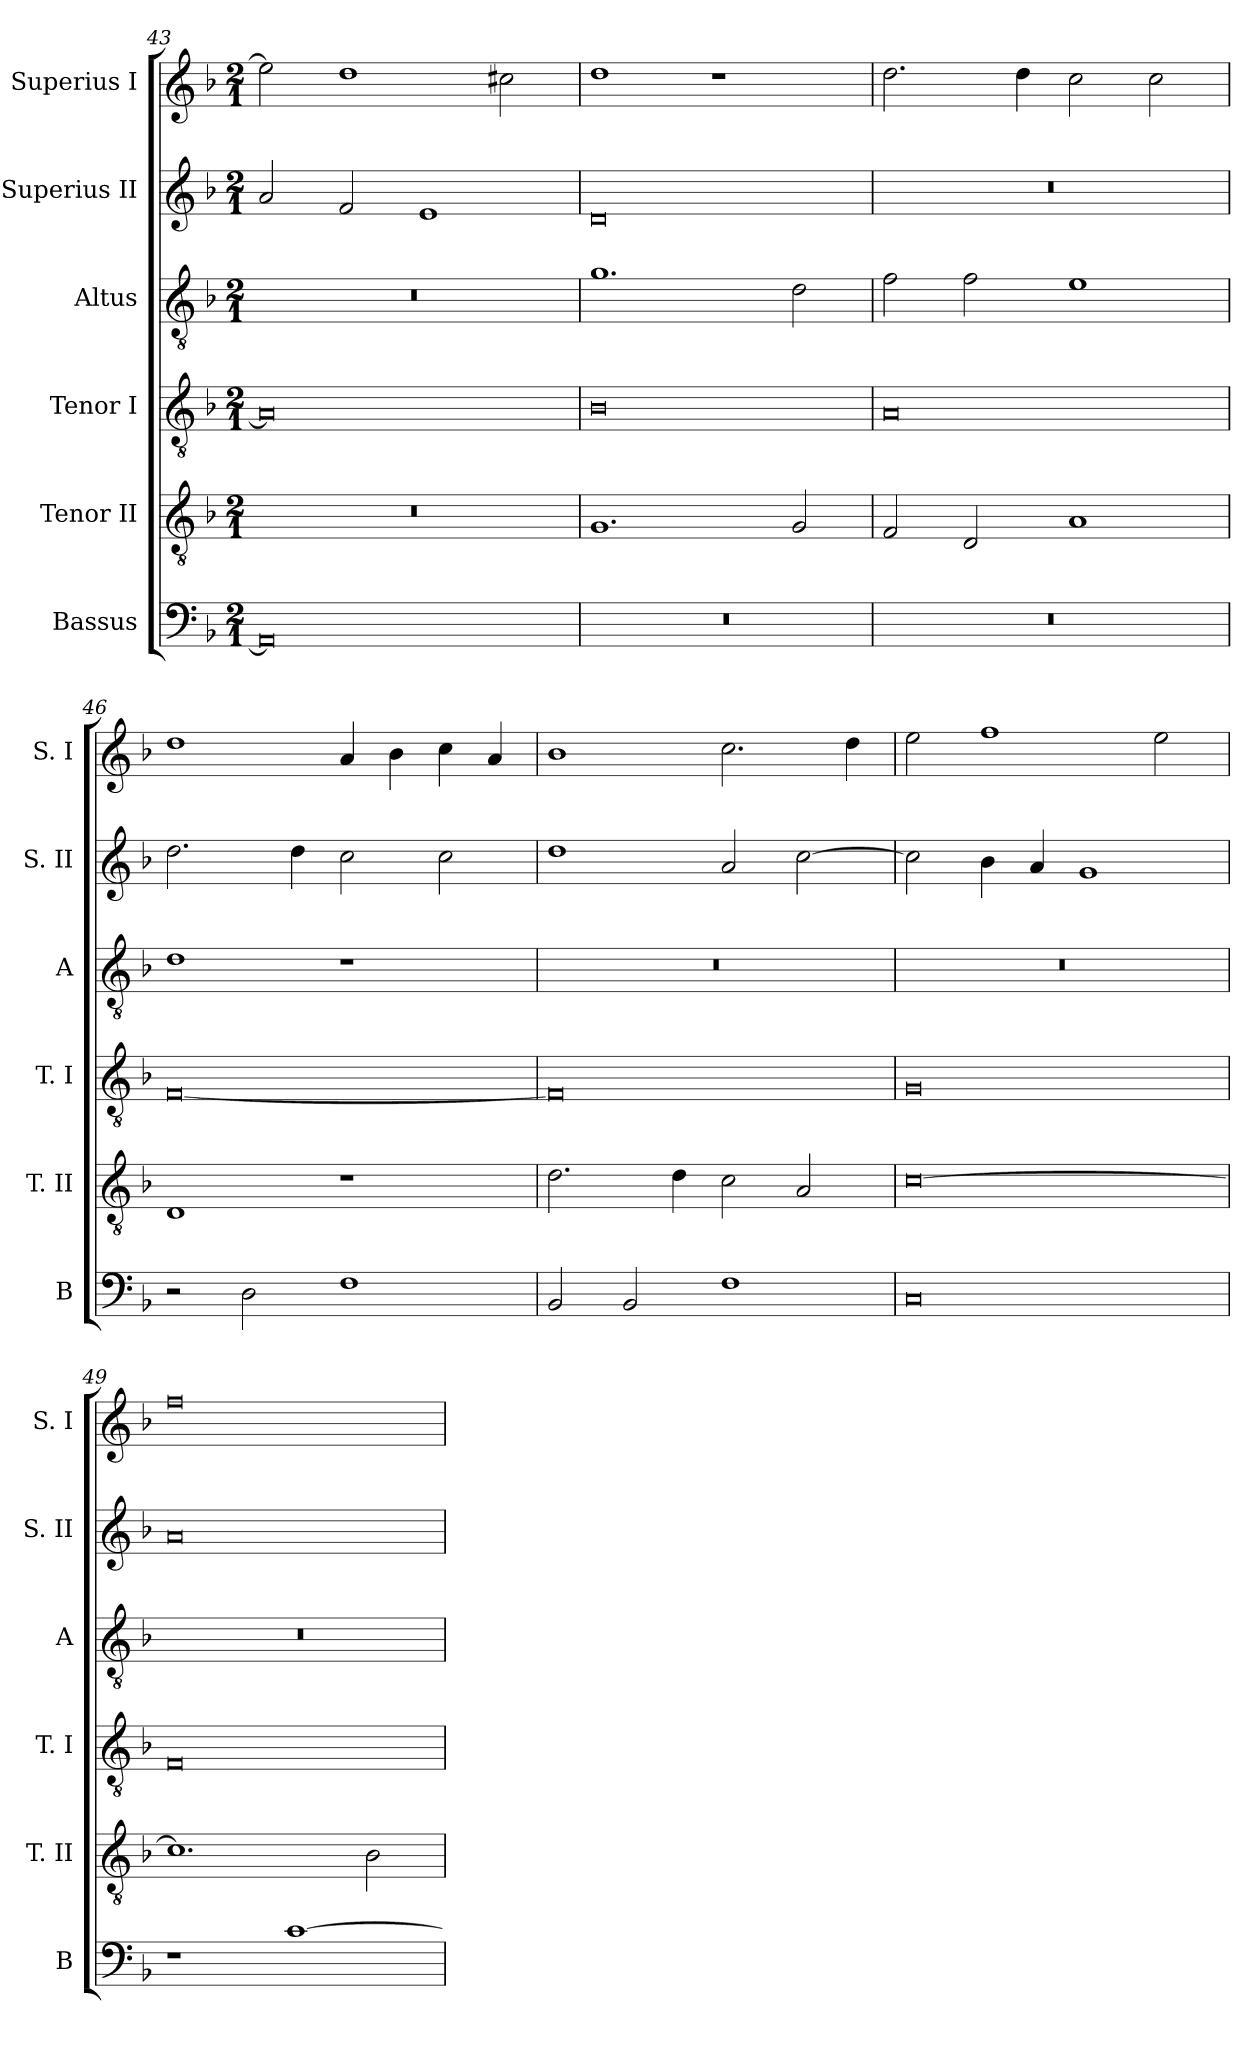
**kern	**kern	**kern	**kern	**kern	**kern
*part6	*part5	*part4	*part3	*part2	*part1
*staff6	*staff5	*staff4	*staff3	*staff2	*staff1
*I"Bassus	*I"Tenor II	*I"Tenor I	*I"Altus	*I"Superius II	*I"Superius I
*I'B	*I'T. II	*I'T. I	*I'A	*I'S. II	*I'S. I
*clefF4	*clefGv2	*clefGv2	*clefGv2	*clefG2	*clefG2
*k[b-]	*k[b-]	*k[b-]	*k[b-]	*k[b-]	*k[b-]
*F:	*F:	*F:	*F:	*F:	*F:
*M2/1	*M2/1	*M2/1	*M2/1	*M2/1	*M2/1
=43	=43	=43	=43	=43	=43
0AA]	0r	0A]	0r	2a	2ee]
.	.	.	.	2f	1dd
.	.	.	.	1e	.
.	.	.	.	.	2cc#X
=44	=44	=44	=44	=44	=44
0r	1.G	0B-	1.g	0d	1dd
.	.	.	.	.	1r
.	2G	.	2d	.	.
=45	=45	=45	=45	=45	=45
0r	2F	0A	2f	0r	2.dd
.	2D	.	2f	.	.
.	.	.	.	.	4dd
.	1A	.	1e	.	2cc
.	.	.	.	.	2cc
=46	=46	=46	=46	=46	=46
2r	1D	[0F	1d	2.dd	1dd
2D	.	.	.	.	.
.	.	.	.	4dd	.
1F	1r	.	1r	2cc	4a
.	.	.	.	.	4b-
.	.	.	.	2cc	4cc
.	.	.	.	.	4a
=47	=47	=47	=47	=47	=47
2BB-	2.d	0F]	0r	1dd	1b-
2BB-	.	.	.	.	.
.	4d	.	.	.	.
1F	2c	.	.	2a	2.cc
.	2A	.	.	[2cc	.
.	.	.	.	.	4dd
=48	=48	=48	=48	=48	=48
0C	[0c	0G	0r	2cc]	2ee
.	.	.	.	4b-	1ff
.	.	.	.	4a	.
.	.	.	.	1g	.
.	.	.	.	.	2ee
=49	=49	=49	=49	=49	=49
1r	1.c]	0F	0r	0a	0ff
[1c	.	.	.	.	.
.	2B-	.	.	.	.
=	=	=	=	=	=
*-	*-	*-	*-	*-	*-
